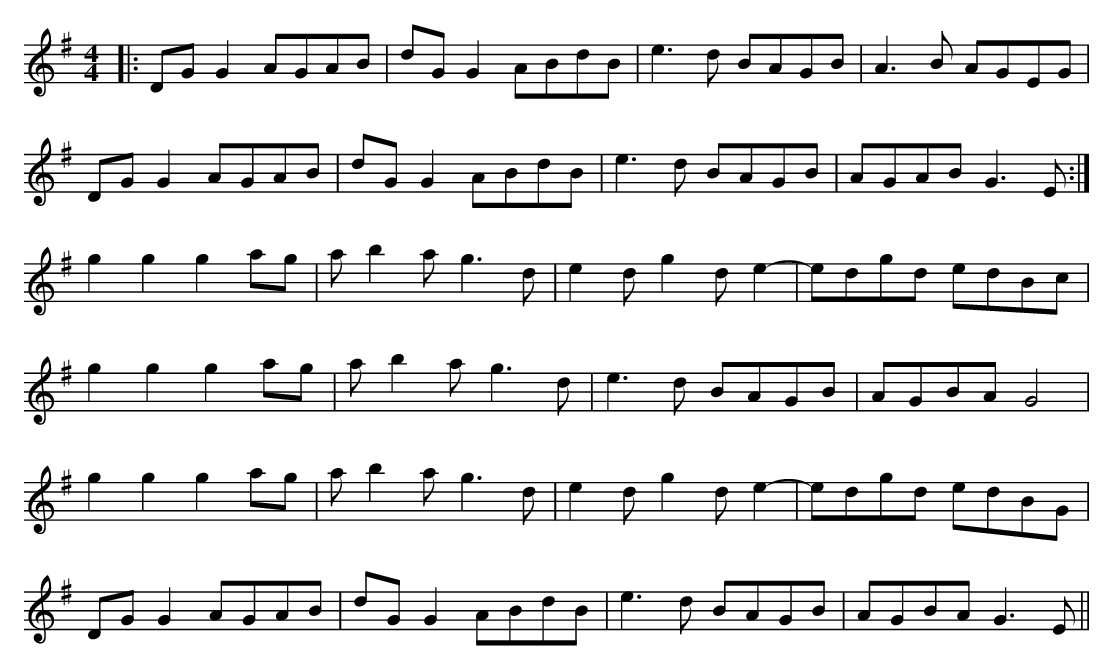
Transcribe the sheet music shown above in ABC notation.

X:1
M:4/4
K:G
|:DGG2 AGAB|dGG2 ABdB|e3d BAGB|A3B AGEG|
DGG2 AGAB|dGG2 ABdB|e3d BAGB|AGAB G3E:|
g2g2 g2ag|ab2a g3d|e2dg2de2-|edgd edBc|
g2g2 g2ag|ab2a g3d|e3d BAGB|AGBA G4|
g2g2 g2ag|ab2a g3d|e2dg2de2-|edgd edBG|
DGG2 AGAB|dGG2 ABdB|e3d BAGB|AGBA G3E||
